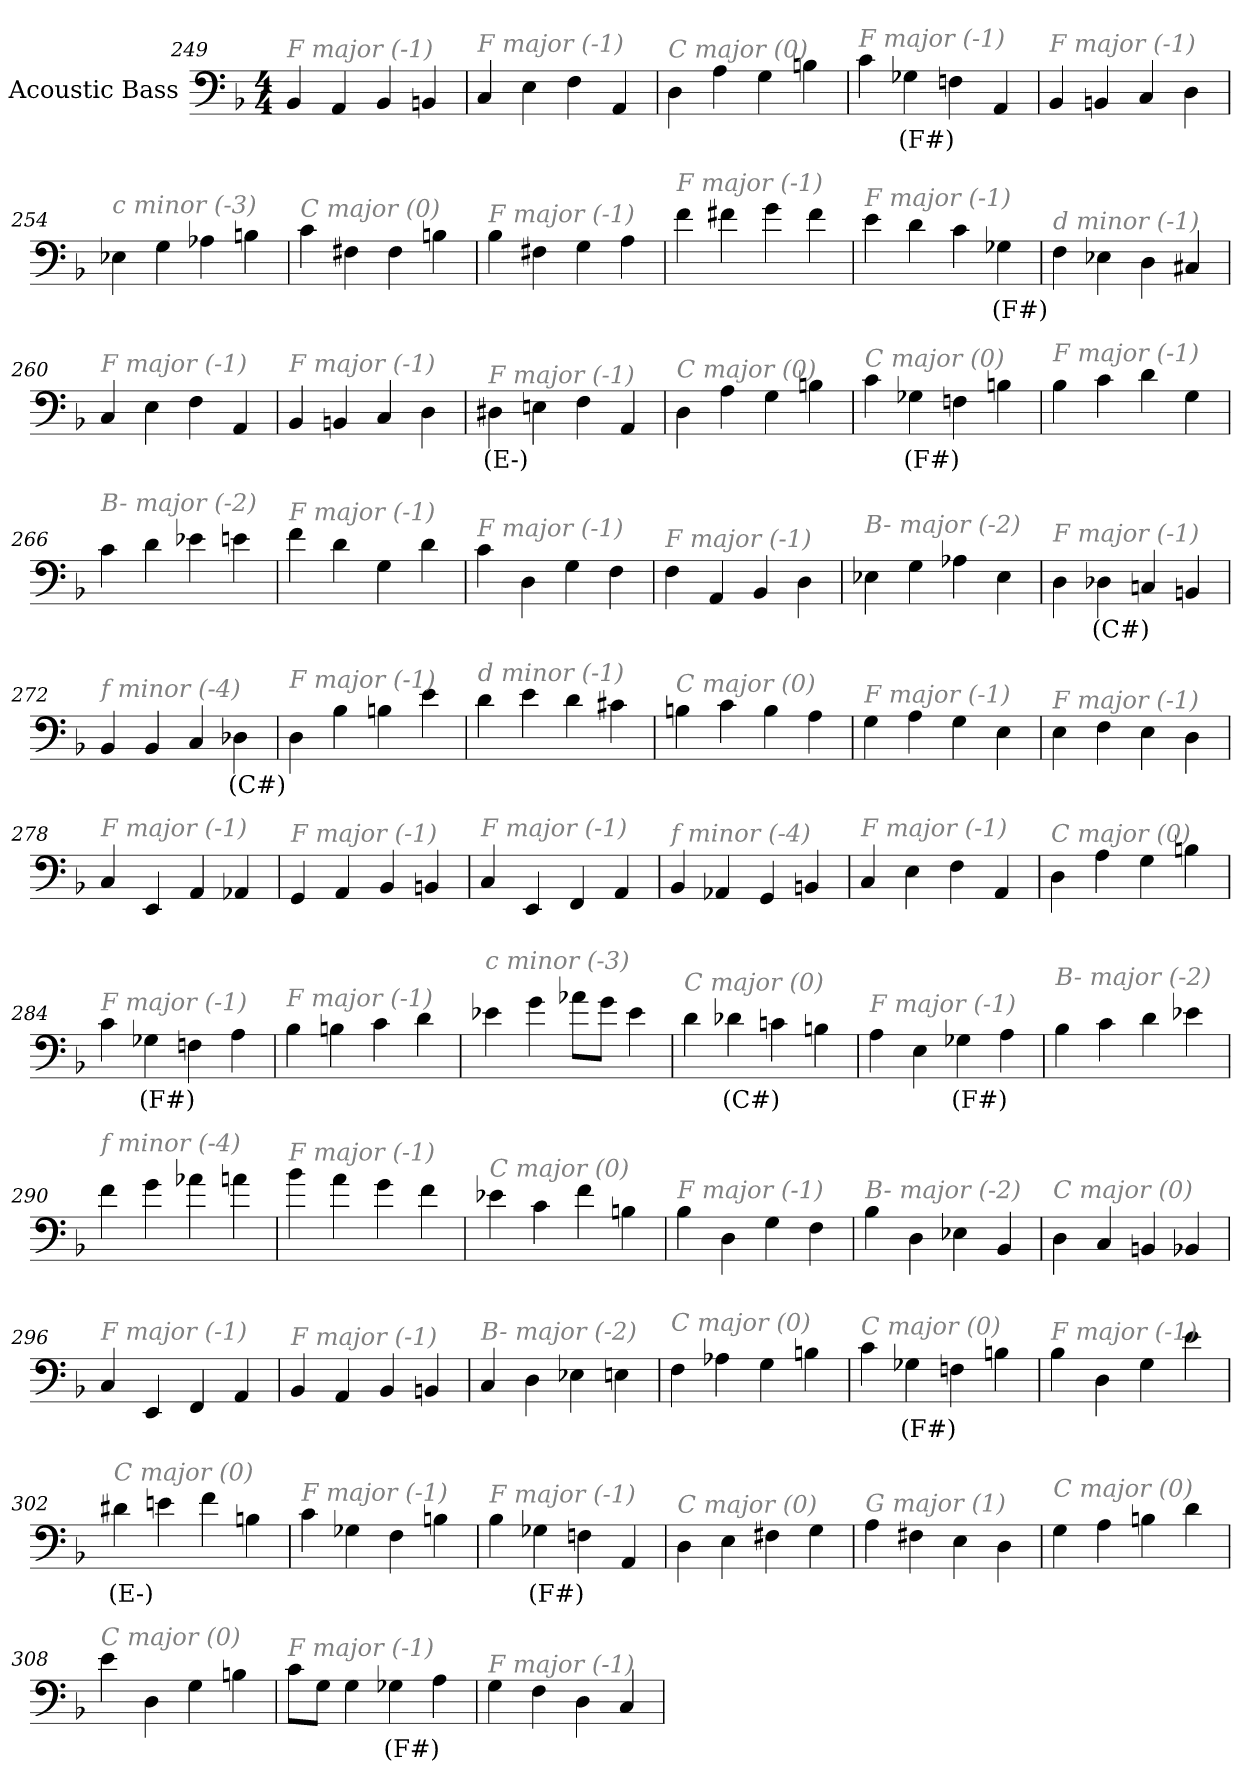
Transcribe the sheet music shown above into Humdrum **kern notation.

**kern	**text
*part1	*part1
*staff1	*staff1
*I"Acoustic Bass	*
*clefF4	*
*ITrd7c12	*
*k[b-]	*
*F:	*
*M4/4	*
=249	=249
!LO:TX:i:color=#808080:t=F major (-1)	!
4BBB-	.
4AAA	.
4BBB-	.
4BBBn	.
=250	=250
!LO:TX:i:color=#808080:t=F major (-1)	!
4CC	.
4EE	.
4FF	.
4AAA	.
=251	=251
!LO:TX:i:color=#808080:t=C major (0)	!
4DD	.
4AA	.
4GG	.
4BBn	.
=252	=252
!LO:TX:i:color=#808080:t=F major (-1)	!
4C	.
4GG-Xi	(F#)
4FFn	.
4AAA	.
=253	=253
!LO:TX:i:color=#808080:t=F major (-1)	!
4BBB-	.
4BBBn	.
4CC	.
4DD	.
=254	=254
!LO:TX:i:color=#808080:t=c minor (-3)	!
4EE-X	.
4GG	.
4AA-X	.
4BBn	.
=255	=255
!LO:TX:i:color=#808080:t=C major (0)	!
4C	.
4FF#X	.
4FF#	.
4BBn	.
=256	=256
!LO:TX:i:color=#808080:t=F major (-1)	!
4BB-	.
4FF#X	.
4GG	.
4AA	.
=257	=257
!LO:TX:i:color=#808080:t=F major (-1)	!
4F	.
4F#X	.
4G	.
4F#	.
=258	=258
!LO:TX:i:color=#808080:t=F major (-1)	!
4E	.
4D	.
4C	.
4GG-Xi	(F#)
=259	=259
!LO:TX:i:color=#808080:t=d minor (-1)	!
4FF	.
4EE-X	.
4DD	.
4CC#X	.
=260	=260
!LO:TX:i:color=#808080:t=F major (-1)	!
4CC	.
4EE	.
4FF	.
4AAA	.
=261	=261
!LO:TX:i:color=#808080:t=F major (-1)	!
4BBB-	.
4BBBn	.
4CC	.
4DD	.
=262	=262
!LO:TX:i:color=#808080:t=F major (-1)	!
4DD#Xi	(E-)
4EEn	.
4FF	.
4AAA	.
=263	=263
!LO:TX:i:color=#808080:t=C major (0)	!
4DD	.
4AA	.
4GG	.
4BBn	.
=264	=264
!LO:TX:i:color=#808080:t=C major (0)	!
4C	.
4GG-Xi	(F#)
4FFn	.
4BBn	.
=265	=265
!LO:TX:i:color=#808080:t=F major (-1)	!
4BB-	.
4C	.
4D	.
4GG	.
=266	=266
!LO:TX:i:color=#808080:t=B- major (-2)	!
4C	.
4D	.
4E-X	.
4En	.
=267	=267
!LO:TX:i:color=#808080:t=F major (-1)	!
4F	.
4D	.
4GG	.
4D	.
=268	=268
!LO:TX:i:color=#808080:t=F major (-1)	!
4C	.
4DD	.
4GG	.
4FF	.
=269	=269
!LO:TX:i:color=#808080:t=F major (-1)	!
4FF	.
4AAA	.
4BBB-	.
4DD	.
=270	=270
!LO:TX:i:color=#808080:t=B- major (-2)	!
4EE-X	.
4GG	.
4AA-X	.
4EE-	.
=271	=271
!LO:TX:i:color=#808080:t=F major (-1)	!
4DD	.
4DD-Xi	(C#)
4CCn	.
4BBBn	.
=272	=272
!LO:TX:i:color=#808080:t=f minor (-4)	!
4BBB-	.
4BBB-	.
4CC	.
4DD-Xi	(C#)
=273	=273
!LO:TX:i:color=#808080:t=F major (-1)	!
4DD	.
4BB-	.
4BBn	.
4E	.
=274	=274
!LO:TX:i:color=#808080:t=d minor (-1)	!
4D	.
4E	.
4D	.
4C#X	.
=275	=275
!LO:TX:i:color=#808080:t=C major (0)	!
4BBn	.
4C	.
4BB	.
4AA	.
=276	=276
!LO:TX:i:color=#808080:t=F major (-1)	!
4GG	.
4AA	.
4GG	.
4EE	.
=277	=277
!LO:TX:i:color=#808080:t=F major (-1)	!
4EE	.
4FF	.
4EE	.
4DD	.
=278	=278
!LO:TX:i:color=#808080:t=F major (-1)	!
4CC	.
4EEE	.
4AAA	.
4AAA-X	.
=279	=279
!LO:TX:i:color=#808080:t=F major (-1)	!
4GGG	.
4AAA	.
4BBB-	.
4BBBn	.
=280	=280
!LO:TX:i:color=#808080:t=F major (-1)	!
4CC	.
4EEE	.
4FFF	.
4AAA	.
=281	=281
!LO:TX:i:color=#808080:t=f minor (-4)	!
4BBB-	.
4AAA-X	.
4GGG	.
4BBBn	.
=282	=282
!LO:TX:i:color=#808080:t=F major (-1)	!
4CC	.
4EE	.
4FF	.
4AAA	.
=283	=283
!LO:TX:i:color=#808080:t=C major (0)	!
4DD	.
4AA	.
4GG	.
4BBn	.
=284	=284
!LO:TX:i:color=#808080:t=F major (-1)	!
4C	.
4GG-Xi	(F#)
4FFn	.
4AA	.
=285	=285
!LO:TX:i:color=#808080:t=F major (-1)	!
4BB-	.
4BBn	.
4C	.
4D	.
=286	=286
!LO:TX:i:color=#808080:t=c minor (-3)	!
4E-X	.
4G	.
8A-XL	.
8GJ	.
4E-	.
=287	=287
!LO:TX:i:color=#808080:t=C major (0)	!
4D	.
4D-Xi	(C#)
4Cn	.
4BBn	.
=288	=288
!LO:TX:i:color=#808080:t=F major (-1)	!
4AA	.
4EE	.
4GG-Xi	(F#)
4AA	.
=289	=289
!LO:TX:i:color=#808080:t=B- major (-2)	!
4BB-	.
4C	.
4D	.
4E-X	.
=290	=290
!LO:TX:i:color=#808080:t=f minor (-4)	!
4F	.
4G	.
4A-X	.
4An	.
=291	=291
!LO:TX:i:color=#808080:t=F major (-1)	!
4B-	.
4A	.
4G	.
4F	.
=292	=292
!LO:TX:i:color=#808080:t=C major (0)	!
4E-X	.
4C	.
4F	.
4BBn	.
=293	=293
!LO:TX:i:color=#808080:t=F major (-1)	!
4BB-	.
4DD	.
4GG	.
4FF	.
=294	=294
!LO:TX:i:color=#808080:t=B- major (-2)	!
4BB-	.
4DD	.
4EE-X	.
4BBB-	.
=295	=295
!LO:TX:i:color=#808080:t=C major (0)	!
4DD	.
4CC	.
4BBBn	.
4BBB-X	.
=296	=296
!LO:TX:i:color=#808080:t=F major (-1)	!
4CC	.
4EEE	.
4FFF	.
4AAA	.
=297	=297
!LO:TX:i:color=#808080:t=F major (-1)	!
4BBB-	.
4AAA	.
4BBB-	.
4BBBn	.
=298	=298
!LO:TX:i:color=#808080:t=B- major (-2)	!
4CC	.
4DD	.
4EE-X	.
4EEn	.
=299	=299
!LO:TX:i:color=#808080:t=C major (0)	!
4FF	.
4AA-X	.
4GG	.
4BBn	.
=300	=300
!LO:TX:i:color=#808080:t=C major (0)	!
4C	.
4GG-Xi	(F#)
4FFn	.
4BBn	.
=301	=301
!LO:TX:i:color=#808080:t=F major (-1)	!
4BB-	.
4DD	.
4GG	.
4E	.
=302	=302
!LO:TX:i:color=#808080:t=C major (0)	!
4D#Xi	(E-)
4En	.
4F	.
4BBn	.
=303	=303
!LO:TX:i:color=#808080:t=F major (-1)	!
4C	.
4GG-X	.
4FF	.
4BBn	.
=304	=304
!LO:TX:i:color=#808080:t=F major (-1)	!
4BB-	.
4GG-Xi	(F#)
4FFn	.
4AAA	.
=305	=305
!LO:TX:i:color=#808080:t=C major (0)	!
4DD	.
4EE	.
4FF#X	.
4GG	.
=306	=306
!LO:TX:i:color=#808080:t=G major (1)	!
4AA	.
4FF#X	.
4EE	.
4DD	.
=307	=307
!LO:TX:i:color=#808080:t=C major (0)	!
4GG	.
4AA	.
4BBn	.
4D	.
=308	=308
!LO:TX:i:color=#808080:t=C major (0)	!
4E	.
4DD	.
4GG	.
4BBn	.
=309	=309
!LO:TX:i:color=#808080:t=F major (-1)	!
8CL	.
8GGJ	.
4GG	.
4GG-Xi	(F#)
4AA	.
=310	=310
!LO:TX:i:color=#808080:t=F major (-1)	!
4GG	.
4FF	.
4DD	.
4CC	.
=	=
*-	*-
